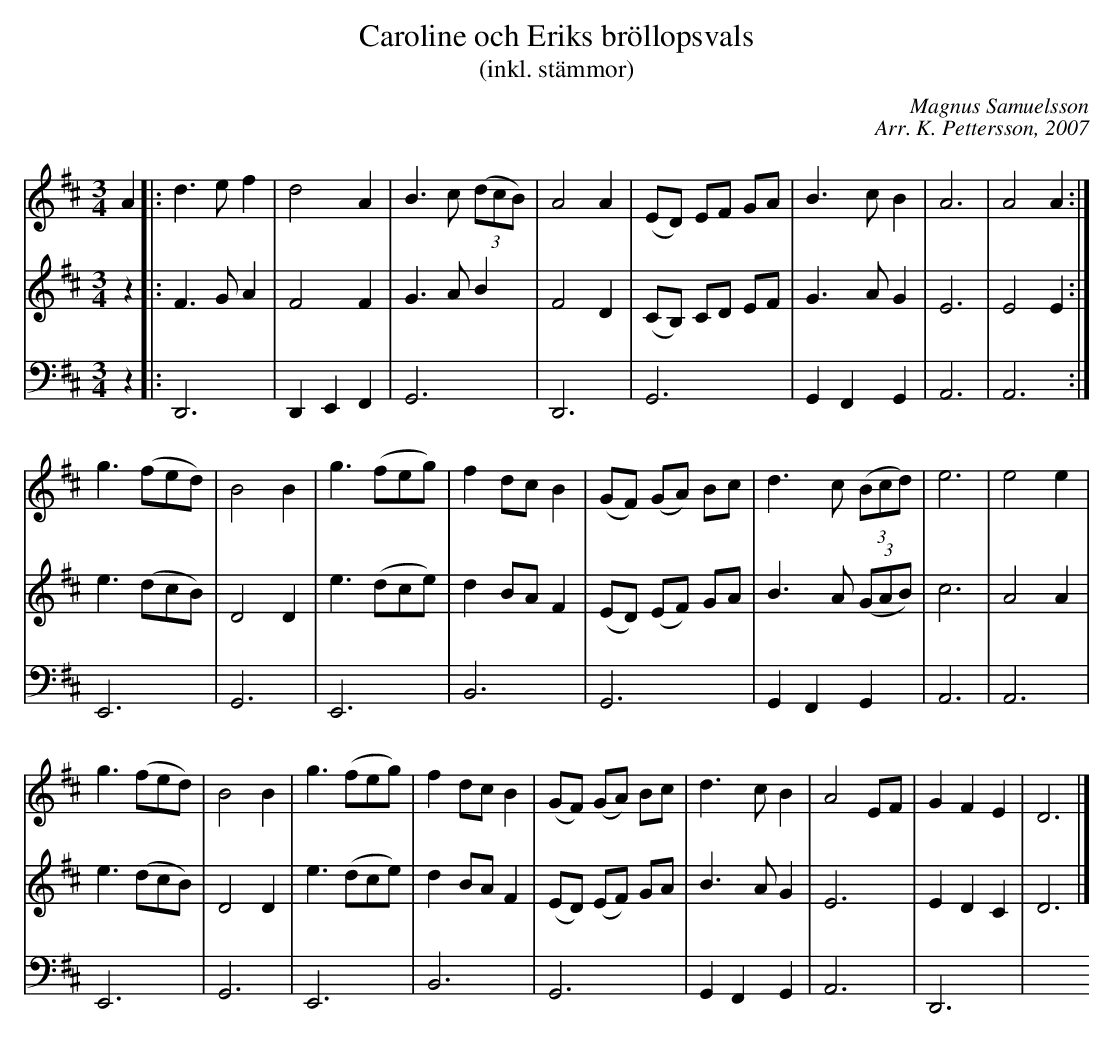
X:1
T: Caroline och Eriks bröllopsvals
T: (inkl. stämmor)
C: Magnus Samuelsson
C: Arr. K. Pettersson, 2007
M: 3/4
L: 1/4
K: D
V: 1
A |: d>ef | d2A | B>c ((3d/c/B/) | A2A | (E/D/) E/F/ G/A/ | B>cB | A3 | A2A :|
g>(fe/d/) | B2B | g>(fe/g/) | fd/c/B | (G/F/) (G/A/) B/c/ | d>c ((3B/c/d/) | e3 | e2e |
g>(fe/d/) | B2B | g>(fe/g/) | fd/c/B | (G/F/) (G/A/) B/c/ | d>cB | A2E/F/ | GFE | D3 |]
V: 2
z |: F>GA | F2F | G>AB | F2D | (C/B,/) C/D/ E/F/ | G>AG | E3 | E2E :|
e>(dc/B/) | D2D | e>(dc/e/) | dB/A/F | (E/D/) (E/F/) G/A/ | B>A ((3G/A/B/) | c3 | A2A |
e>(dc/B/) | D2D | e>(dc/e/) | dB/A/F | (E/D/) (E/F/) G/A/ | B>AG | E3 | EDC | D3 |]
V: 3
K: bass
z |: D,,3 | D,,E,,F,, | G,,3 | D,,3 | G,,3 | G,,F,,G,, | A,,3 | A,,3 :|
E,,3 | G,,3 | E,,3 | B,,3 | G,,3 | G,,F,,G,, | A,,3 | A,,3 |
E,,3 | G,,3 | E,,3 | B,,3 | G,,3 | G,,F,,G,, | A,,3 | D,,3 |
